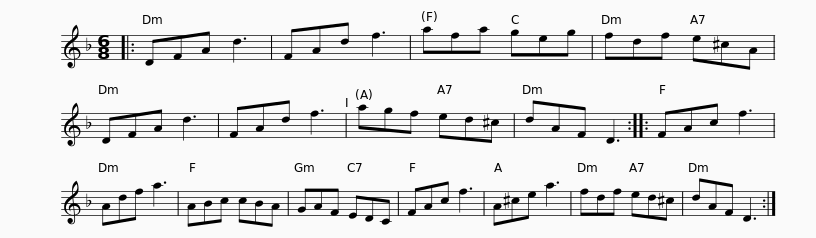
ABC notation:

X:1
L:1/8
M:6/8
I:linebreak $
K:Dmin
V:1 treble
V:1
|: DFA d3 | FAd f3 | afa geg | fdf e^cA | DFA d3 | %5
 FAd f3 | agf ed^c |$ dAF D3 :: FAc f3 | Adf a3 | %10
 ABc cBA | GAF EDC | FAc f3 | A^ce a3 | fdf ed^c |$ %15
 dAF D3 :| %16
